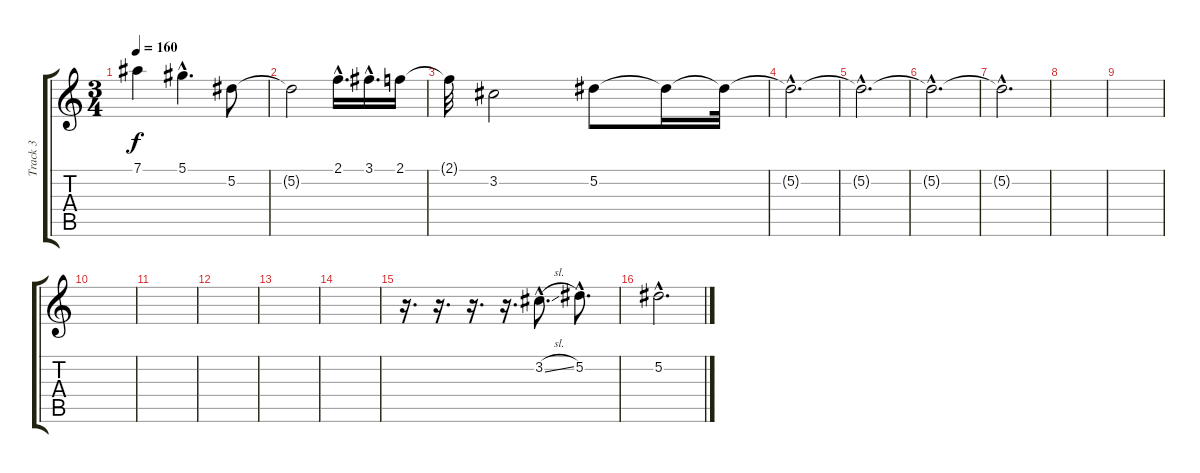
\track ("Track 3" "Track 3") {instrument overdrivenguitar}
\staff {score tabs}
\tuning (Eb4 Bb3 Gb3 Db3 Ab2 Eb2) {hide}
\ts (3 4)
\tempo 160
\clef g2
\ks c
7.1{t}.4{dy f} 5.1{hac}.4{d} 5.2.8 |
5.2{t}.2 2.1{hac}.16{d} 3.1{hac}.16{d} 2.1.16 |
2.1{t}.32 3.2.2 5.2.8 5.2{t}.16 5.2{t}.32 |
5.2{hac t}.2{d} |
5.2{hac t}.2{d} |
5.2{hac t}.2{d} |
5.2{hac t}.2{d} |
|
|
|
|
|
|
|
r.16{d} r.16{d} r.16{d} r.16{d} 3.2{sl hac}.8{d} 5.2{hac}.8{d} |
5.2{hac}.2{d}
